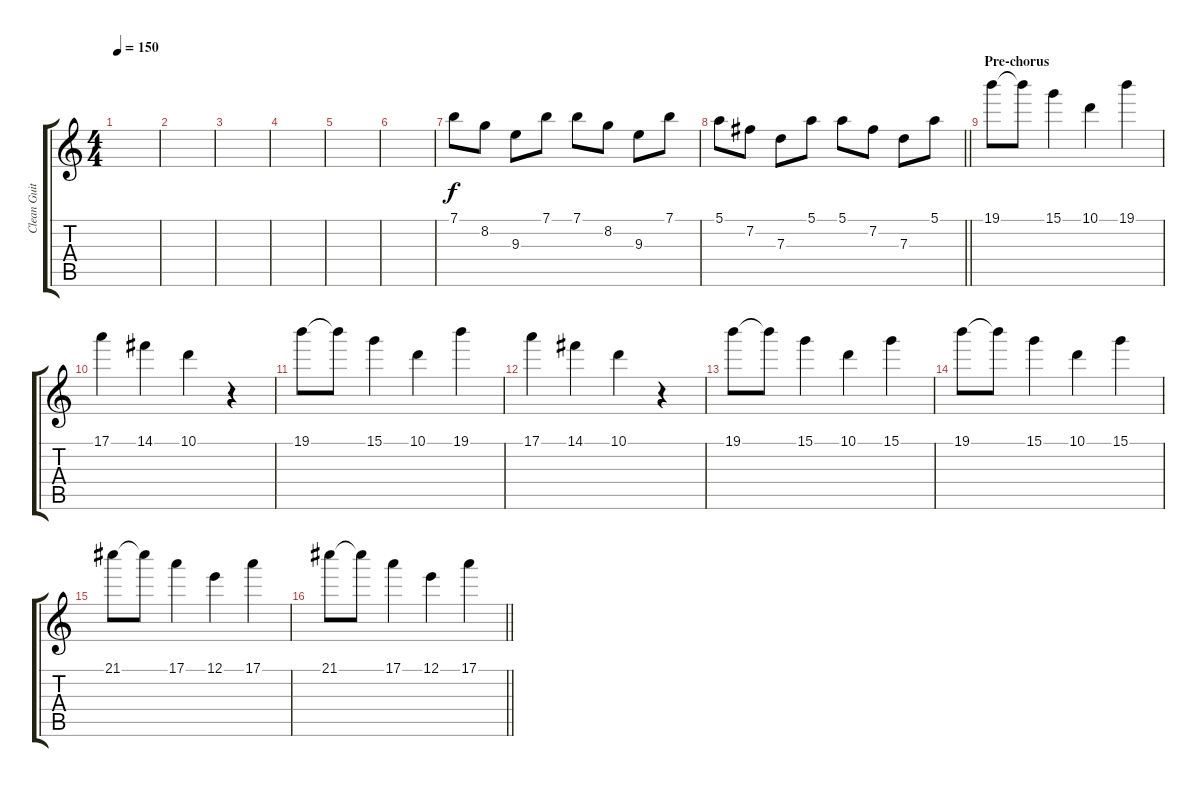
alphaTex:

\track ("Clean Guitar/Keyboard" "Clean Guit") {instrument electricguitarjazz}
\staff {score tabs}
\tuning (E4 B3 G3 D3 A2 E2) {hide}
\ts (4 4)
\tempo 150
\clef g2
\ks c
|
|
|
|
|
|
7.1.8{volume 12} 8.2.8 9.3.8 7.1.8 7.1.8 8.2.8 9.3.8 7.1.8 |
\barLineRight lightlight
5.1.8 7.2.8 7.3.8 5.1.8 5.1.8 7.2.8 7.3.8 5.1.8 |
\section ("" "Pre-chorus")
19.1.8{instrument celesta} 19.1{t}.8 15.1.4 10.1.4 19.1.4 |
17.1.4 14.1.4 10.1.4 r.4 |
19.1.8 19.1{t}.8 15.1.4 10.1.4 19.1.4 |
17.1.4 14.1.4 10.1.4 r.4 |
19.1.8 19.1{t}.8 15.1.4 10.1.4 15.1.4 |
19.1.8 19.1{t}.8 15.1.4 10.1.4 15.1.4 |
21.1.8 21.1{t}.8 17.1.4 12.1.4 17.1.4 |
\barLineRight lightlight
21.1.8 21.1{t}.8 17.1.4 12.1.4 17.1.4
